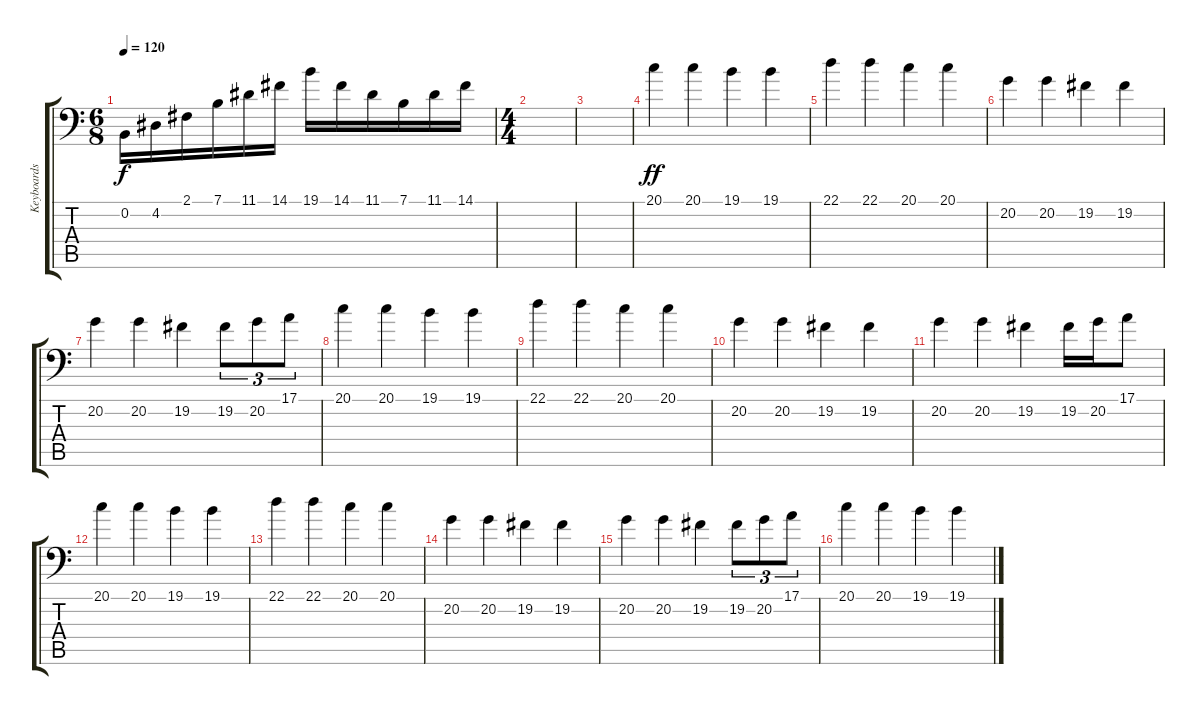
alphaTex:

\track ("Keyboards " "Keyboards ") {instrument stringensemble1}
\staff {score tabs}
\tuning (E3 B2 G2 D2 A1 D1) {hide}
\ts (6 8)
\tempo 120
\clef f4
\ks c
0.2.16{dy f} 4.2.16 2.1.16 7.1.16 11.1.16 14.1.16 19.1.16 14.1.16 11.1.16 7.1.16 11.1.16 14.1.16 |
\ts (4 4)
|
|
20.1.4{dy ff volume 10} 20.1.4 19.1.4 19.1.4 |
22.1.4 22.1.4 20.1.4 20.1.4 |
20.2.4 20.2.4 19.2.4 19.2.4 |
20.2.4 20.2.4 19.2.4 19.2.8{tu (3 2)} 20.2.8{tu (3 2)} 17.1.8{tu (3 2)} |
20.1.4 20.1.4 19.1.4 19.1.4 |
22.1.4 22.1.4 20.1.4 20.1.4 |
20.2.4 20.2.4 19.2.4 19.2.4 |
20.2.4 20.2.4 19.2.4 19.2.16 20.2.16 17.1.8 |
20.1.4 20.1.4 19.1.4 19.1.4 |
22.1.4 22.1.4 20.1.4 20.1.4 |
20.2.4 20.2.4 19.2.4 19.2.4 |
20.2.4 20.2.4 19.2.4 19.2.8{tu (3 2)} 20.2.8{tu (3 2)} 17.1.8{tu (3 2)} |
20.1.4 20.1.4 19.1.4 19.1.4
